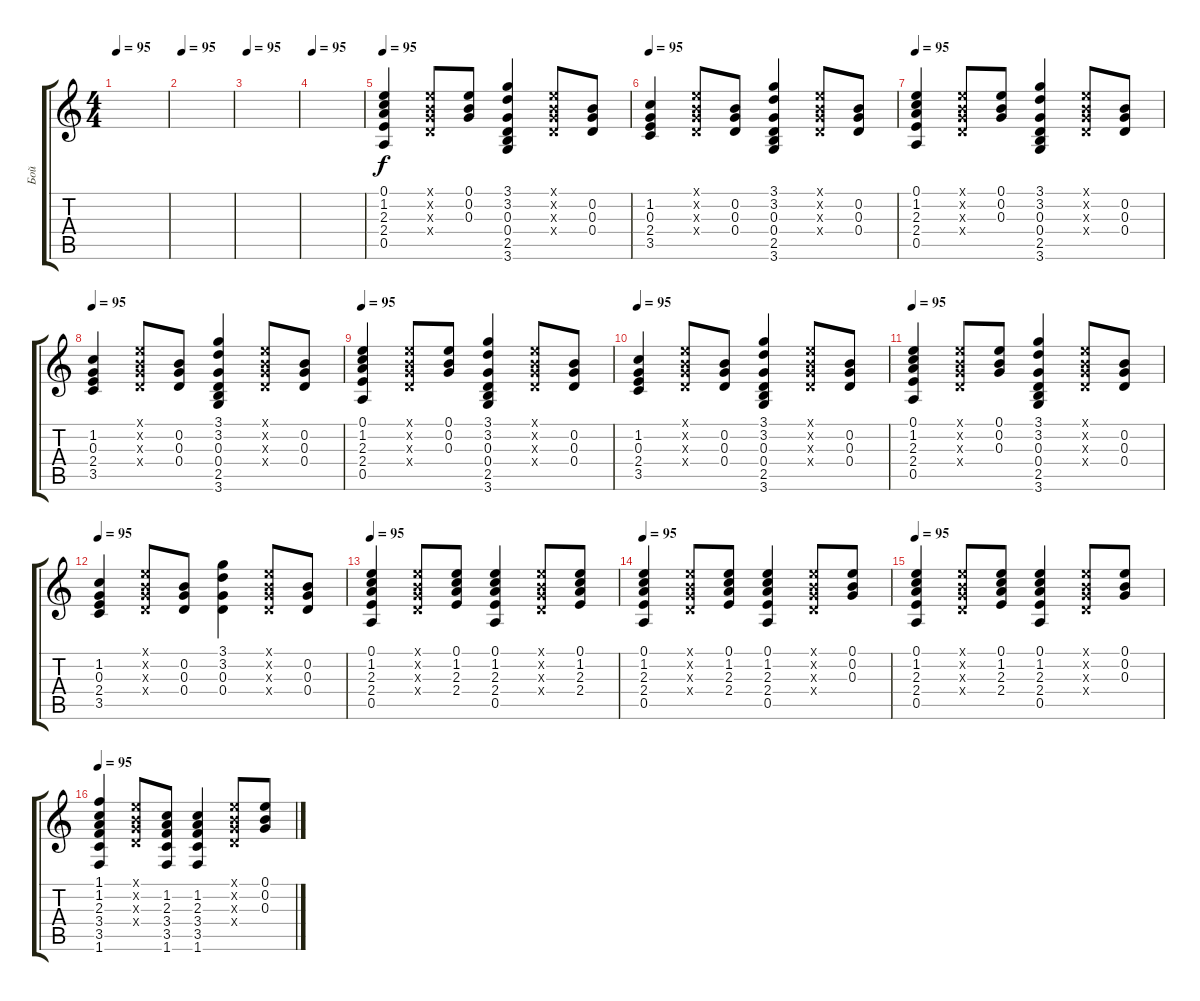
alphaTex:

\track ("Бой" "Бой") {instrument acousticguitarsteel}
\staff {score tabs}
\tuning (E4 B3 G3 D3 A2 E2) {hide}
\ts (4 4)
\tempo 95
\clef g2
\ks c
|
\tempo 95
|
\tempo 95
|
\tempo 95
|
\tempo 95
(0.1 1.2 2.3 2.4 0.5).4 (0.1{x} 0.2{x} 0.3{x} 0.4{x}).8 (0.1 0.2 0.3).8 (3.1 3.2 0.3 0.4 2.5 3.6).4 (0.1{x} 0.2{x} 0.3{x} 0.4{x}).8 (0.2 0.3 0.4).8 |
\tempo 95
(1.2 0.3 2.4 3.5).4 (0.1{x} 0.2{x} 0.3{x} 0.4{x}).8 (0.2 0.3 0.4).8 (3.1 3.2 0.3 0.4 2.5 3.6).4 (0.1{x} 0.2{x} 0.3{x} 0.4{x}).8 (0.2 0.3 0.4).8 |
\tempo 95
(0.1 1.2 2.3 2.4 0.5).4 (0.1{x} 0.2{x} 0.3{x} 0.4{x}).8 (0.1 0.2 0.3).8 (3.1 3.2 0.3 0.4 2.5 3.6).4 (0.1{x} 0.2{x} 0.3{x} 0.4{x}).8 (0.2 0.3 0.4).8 |
\tempo 95
(1.2 0.3 2.4 3.5).4 (0.1{x} 0.2{x} 0.3{x} 0.4{x}).8 (0.2 0.3 0.4).8 (3.1 3.2 0.3 0.4 2.5 3.6).4 (0.1{x} 0.2{x} 0.3{x} 0.4{x}).8 (0.2 0.3 0.4).8 |
\tempo 95
(0.1 1.2 2.3 2.4 0.5).4 (0.1{x} 0.2{x} 0.3{x} 0.4{x}).8 (0.1 0.2 0.3).8 (3.1 3.2 0.3 0.4 2.5 3.6).4 (0.1{x} 0.2{x} 0.3{x} 0.4{x}).8 (0.2 0.3 0.4).8 |
\tempo 95
(1.2 0.3 2.4 3.5).4 (0.1{x} 0.2{x} 0.3{x} 0.4{x}).8 (0.2 0.3 0.4).8 (3.1 3.2 0.3 0.4 2.5 3.6).4 (0.1{x} 0.2{x} 0.3{x} 0.4{x}).8 (0.2 0.3 0.4).8 |
\tempo 95
(0.1 1.2 2.3 2.4 0.5).4 (0.1{x} 0.2{x} 0.3{x} 0.4{x}).8 (0.1 0.2 0.3).8 (3.1 3.2 0.3 0.4 2.5 3.6).4 (0.1{x} 0.2{x} 0.3{x} 0.4{x}).8 (0.2 0.3 0.4).8 |
\tempo 95
(1.2 0.3 2.4 3.5).4 (0.1{x} 0.2{x} 0.3{x} 0.4{x}).8 (0.2 0.3 0.4).8 (3.1 3.2 0.3 0.4).4 (0.1{x} 0.2{x} 0.3{x} 0.4{x}).8 (0.2 0.3 0.4).8 |
\tempo 95
(0.1 1.2 2.3 2.4 0.5).4 (0.1{x} 0.2{x} 0.3{x} 0.4{x}).8 (0.1 1.2 2.3 2.4).8 (0.1 1.2 2.3 2.4 0.5).4 (0.1{x} 0.2{x} 0.3{x} 0.4{x}).8 (0.1 1.2 2.3 2.4).8 |
\tempo 95
(0.1 1.2 2.3 2.4 0.5).4 (0.1{x} 0.2{x} 0.3{x} 0.4{x}).8 (0.1 1.2 2.3 2.4).8 (0.1 1.2 2.3 2.4 0.5).4 (0.1{x} 0.2{x} 0.3{x} 0.4{x}).8 (0.1 0.2 0.3).8 |
\tempo 95
(0.1 1.2 2.3 2.4 0.5).4 (0.1{x} 0.2{x} 0.3{x} 0.4{x}).8 (0.1 1.2 2.3 2.4).8 (0.1 1.2 2.3 2.4 0.5).4 (0.1{x} 0.2{x} 0.3{x} 0.4{x}).8 (0.1 0.2 0.3).8 |
\tempo 95
(1.1 1.2 2.3 3.4 3.5 1.6).4 (0.1{x} 0.2{x} 0.3{x} 0.4{x}).8 (1.2 2.3 3.4 3.5 1.6).8 (1.2 2.3 3.4 3.5 1.6).4 (0.1{x} 0.2{x} 0.3{x} 0.4{x}).8 (0.1 0.2 0.3).8
